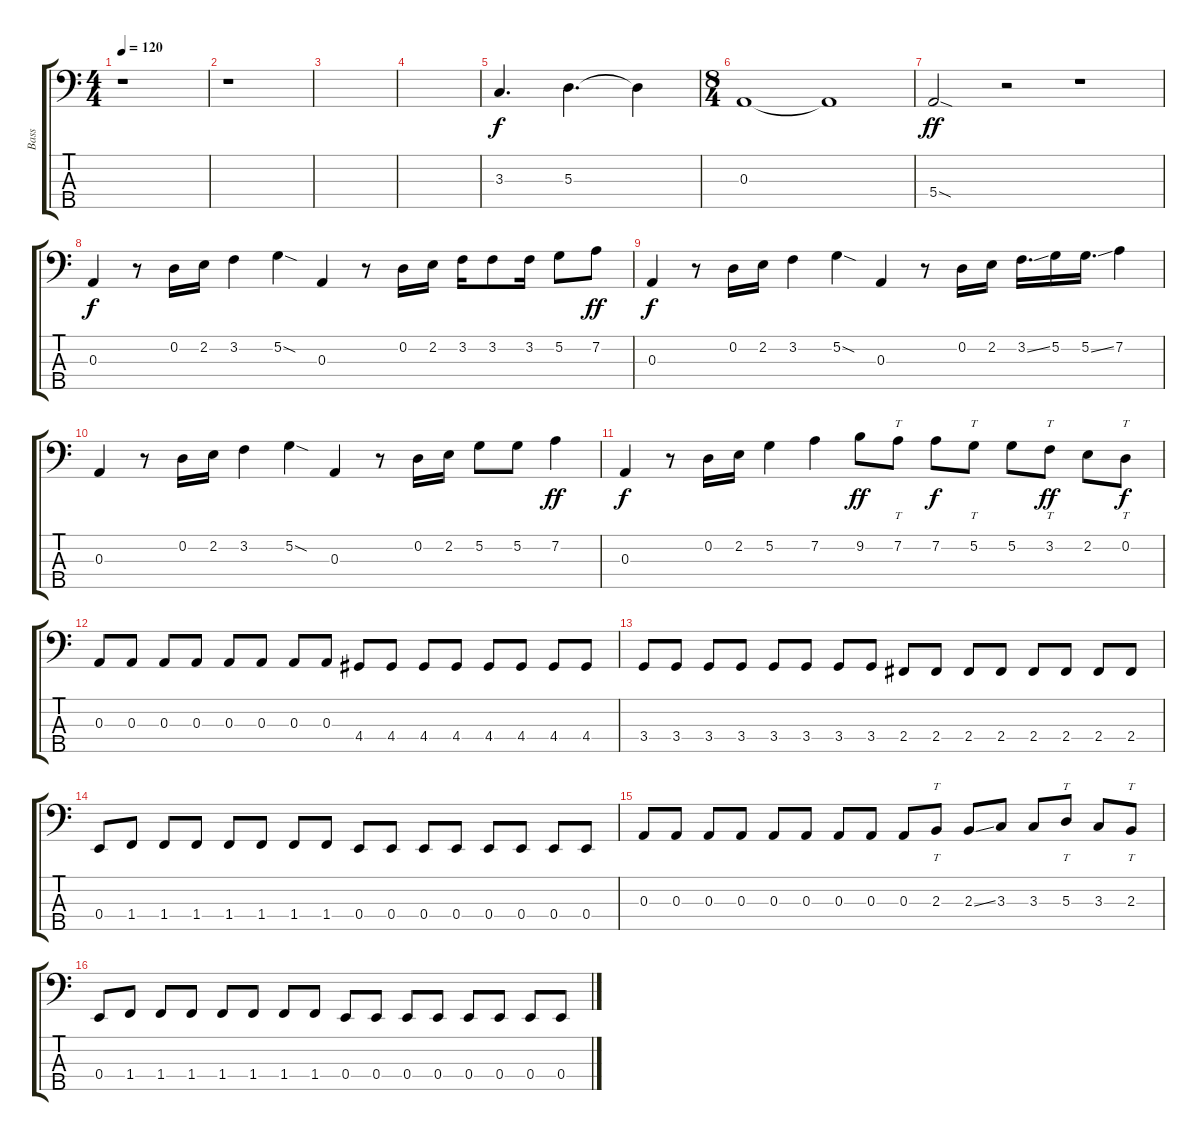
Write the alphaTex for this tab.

\track ("Bass" "Bass") {solo instrument electricbassfinger}
\staff {score tabs}
\tuning (G2 D2 A1 E1 B0) {hide}
\ts (4 4)
\tempo 120
\clef f4
\ks c
r.1{dy f} |
r.1 |
|
|
3.3.4{d volume 10} 5.3.4{d} 5.3{t}.4 |
\ts (8 4)
0.3.1{volume 13} 0.3{t}.1 |
5.4{sod}.2{dy ff} r.2 r.1 |
0.3.4{dy f} r.8 0.2.16 2.2.16 3.2.4 5.2{sod}.4 0.3.4 r.8 0.2.16 2.2.16 3.2.16 3.2.8 3.2.16 5.2.8 7.2.8{dy ff} |
0.3.4{dy f} r.8 0.2.16 2.2.16 3.2.4 5.2{sod}.4 0.3.4 r.8 0.2.16 2.2.16 3.2{ss}.16{d} 5.2.16 5.2{ss}.16{d} 7.2.4 |
0.3.4 r.8 0.2.16 2.2.16 3.2.4 5.2{sod}.4 0.3.4 r.8 0.2.16 2.2.16 5.2.8 5.2.8 7.2.4{dy ff} |
0.3.4{dy f} r.8 0.2.16 2.2.16 5.2.4 7.2.4 9.2.8{dy ff} 7.2.8{tt} 7.2.8{dy f} 5.2.8{tt} 5.2.8 3.2.8{tt dy ff} 2.2.8 0.2.8{tt dy f} |
0.3.8 0.3.8 0.3.8 0.3.8 0.3.8 0.3.8 0.3.8 0.3.8 4.4.8 4.4.8 4.4.8 4.4.8 4.4.8 4.4.8 4.4.8 4.4.8 |
3.4.8 3.4.8 3.4.8 3.4.8 3.4.8 3.4.8 3.4.8 3.4.8 2.4.8 2.4.8 2.4.8 2.4.8 2.4.8 2.4.8 2.4.8 2.4.8 |
0.4.8 1.4.8 1.4.8 1.4.8 1.4.8 1.4.8 1.4.8 1.4.8 0.4.8 0.4.8 0.4.8 0.4.8 0.4.8 0.4.8 0.4.8 0.4.8 |
0.3.8 0.3.8 0.3.8 0.3.8 0.3.8 0.3.8 0.3.8 0.3.8 0.3.8 2.3.8{tt} 2.3{ss}.8 3.3.8 3.3.8 5.3.8{tt} 3.3.8 2.3.8{tt} |
0.4.8 1.4.8 1.4.8 1.4.8 1.4.8 1.4.8 1.4.8 1.4.8 0.4.8 0.4.8 0.4.8 0.4.8 0.4.8 0.4.8 0.4.8 0.4.8
